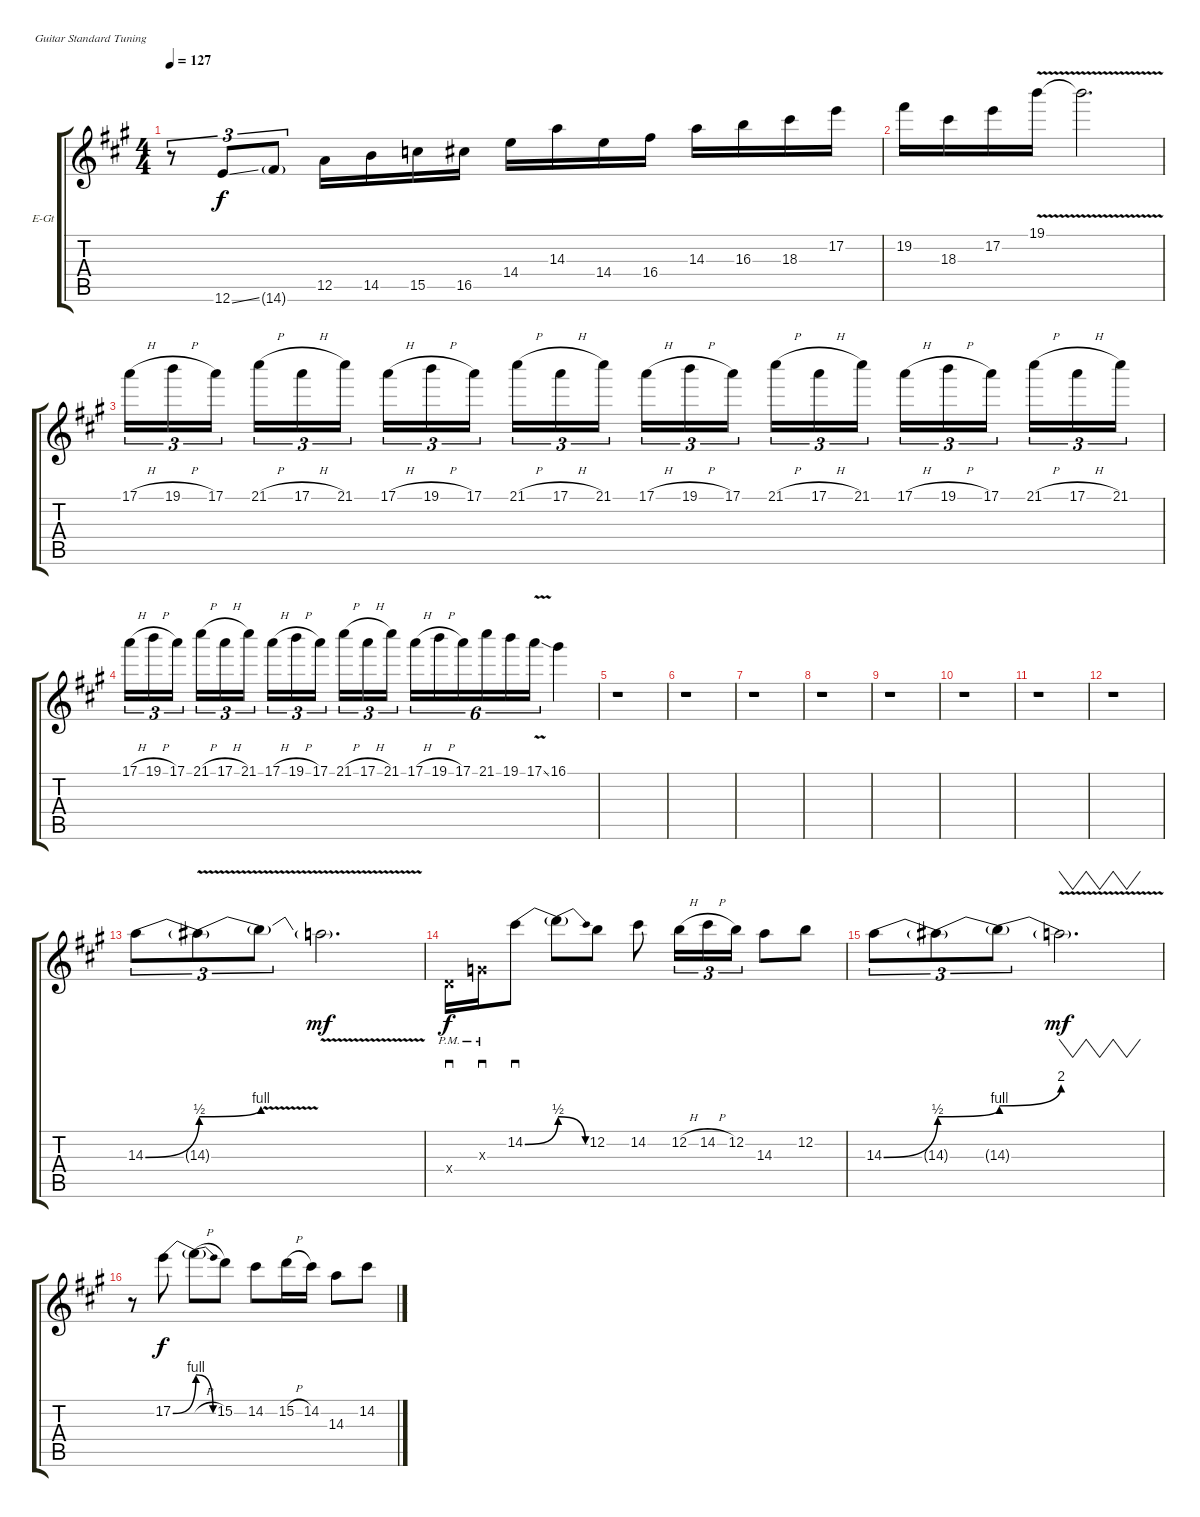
\bracketExtendMode groupsimilarinstruments
\firstSystemTrackNameOrientation horizontal
\otherSystemsTrackNameOrientation horizontal
\track ("Lead Guitar" "E-Gt") {instrument overdrivenguitar}
\staff {score tabs}
\tuning (E4 B3 G3 D3 A2 E2)
\ts (4 4)
\tempo 127
\clef g2
\ks f#minor
r.8{tu (3 2) dy f} 12.6{ss}.8{tu (3 2)} 14.6{g}.8{tu (3 2)} 12.5.16 14.5.16 15.5.16 16.5.16 14.4.16 14.3.16 14.4.16 16.4.16 14.3.16 16.3.16 18.3.16 17.2.16 |
19.2.16 18.3.16 17.2.16 19.1{v}.16 19.1{v t}.2{d} |
17.1{h}.16{tu (3 2)} 19.1{h}.16{tu (3 2)} 17.1.16{tu (3 2)} 21.1{h}.16{tu (3 2)} 17.1{h}.16{tu (3 2)} 21.1.16{tu (3 2)} 17.1{h}.16{tu (3 2)} 19.1{h}.16{tu (3 2)} 17.1.16{tu (3 2)} 21.1{h}.16{tu (3 2)} 17.1{h}.16{tu (3 2)} 21.1.16{tu (3 2)} 17.1{h}.16{tu (3 2)} 19.1{h}.16{tu (3 2)} 17.1.16{tu (3 2)} 21.1{h}.16{tu (3 2)} 17.1{h}.16{tu (3 2)} 21.1.16{tu (3 2)} 17.1{h}.16{tu (3 2)} 19.1{h}.16{tu (3 2)} 17.1.16{tu (3 2)} 21.1{h}.16{tu (3 2)} 17.1{h}.16{tu (3 2)} 21.1.16{tu (3 2)} |
17.1{h}.16{tu (3 2)} 19.1{h}.16{tu (3 2)} 17.1.16{tu (3 2)} 21.1{h}.16{tu (3 2)} 17.1{h}.16{tu (3 2)} 21.1.16{tu (3 2)} 17.1{h}.16{tu (3 2)} 19.1{h}.16{tu (3 2)} 17.1.16{tu (3 2)} 21.1{h}.16{tu (3 2)} 17.1{h}.16{tu (3 2)} 21.1.16{tu (3 2)} 17.1{h}.16{tu (6 4)} 19.1{h}.16{tu (6 4)} 17.1.16{tu (6 4)} 21.1.16{tu (6 4)} 19.1.16{tu (6 4)} 17.1{v ss}.16{tu (6 4)} 16.1.4 |
r.1 |
r.1 |
r.1 |
r.1 |
r.1 |
r.1 |
r.1 |
r.1 |
14.3{be (bend 0 0 30 2)}.8{tu (3 2)} 14.3{be (bend 0 2 59.4 4) v t}.8{tu (3 2)} 14.3{v t}.8{tu (3 2)} 14.3{be (hold 0 0 60 0) v t}.2{d dy mf} |
0.4{pm x}.16{sd dy f} 0.3{pm x}.16{sd} 14.2{be (bend 0 0 16.8 2)}.8{sd} 14.2{be (release 0 2 15 0) t}.8 12.2.8 14.2.8 12.2{h}.16{tu (3 2)} 14.2{h}.16{tu (3 2)} 12.2.16{tu (3 2)} 14.3.8 12.2.8 |
14.3{be (bend 0 0 60 2)}.8{tu (3 2)} 14.3{be (bend 0 2 60 4) t}.8{tu (3 2)} 14.3{be (bend 0 4 60 8) t}.8{tu (3 2)} 14.3{be (hold 0 0 60 0) v t}.2{vw d dy mf} |
r.8 17.2{be (bend 0 0 15 4)}.8{dy f} 17.2{be (release 0 4 15 0) h t}.8 15.2.8 14.2.8 15.2{h}.16 14.2.16 14.3.8 14.2.8
